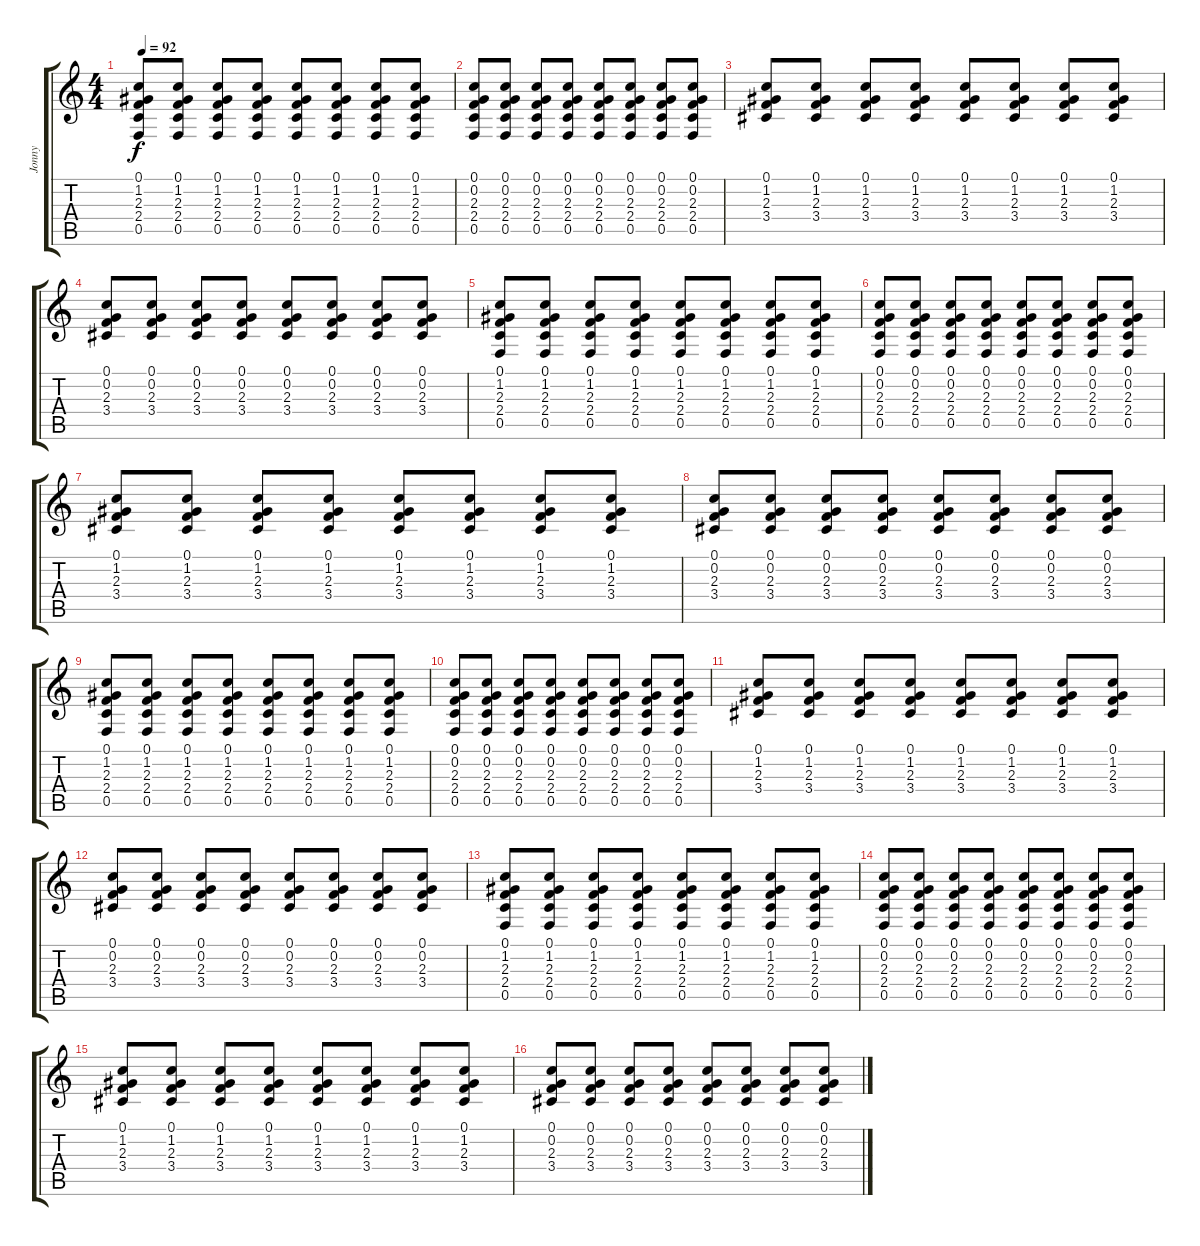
\track ("Jonny" "Jonny") {instrument acousticguitarsteel}
\staff {score tabs}
\tuning (C4 G3 Eb3 Bb2 F2 C2) {hide}
\ts (4 4)
\tempo 92
\clef g2
\ks c
(0.1 1.2 2.3 2.4 0.5).8{dy f instrument acousticguitarsteel} (0.1 1.2 2.3 2.4 0.5).8 (0.1 1.2 2.3 2.4 0.5).8 (0.1 1.2 2.3 2.4 0.5).8 (0.1 1.2 2.3 2.4 0.5).8 (0.1 1.2 2.3 2.4 0.5).8 (0.1 1.2 2.3 2.4 0.5).8 (0.1 1.2 2.3 2.4 0.5).8 |
(0.1 0.2 2.3 2.4 0.5).8 (0.1 0.2 2.3 2.4 0.5).8 (0.1 0.2 2.3 2.4 0.5).8 (0.1 0.2 2.3 2.4 0.5).8 (0.1 0.2 2.3 2.4 0.5).8 (0.1 0.2 2.3 2.4 0.5).8 (0.1 0.2 2.3 2.4 0.5).8 (0.1 0.2 2.3 2.4 0.5).8 |
(0.1 1.2 2.3 3.4).8 (0.1 1.2 2.3 3.4).8 (0.1 1.2 2.3 3.4).8 (0.1 1.2 2.3 3.4).8 (0.1 1.2 2.3 3.4).8 (0.1 1.2 2.3 3.4).8 (0.1 1.2 2.3 3.4).8 (0.1 1.2 2.3 3.4).8 |
(0.1 0.2 2.3 3.4).8 (0.1 0.2 2.3 3.4).8 (0.1 0.2 2.3 3.4).8 (0.1 0.2 2.3 3.4).8 (0.1 0.2 2.3 3.4).8 (0.1 0.2 2.3 3.4).8 (0.1 0.2 2.3 3.4).8 (0.1 0.2 2.3 3.4).8 |
(0.1 1.2 2.3 2.4 0.5).8 (0.1 1.2 2.3 2.4 0.5).8 (0.1 1.2 2.3 2.4 0.5).8 (0.1 1.2 2.3 2.4 0.5).8 (0.1 1.2 2.3 2.4 0.5).8 (0.1 1.2 2.3 2.4 0.5).8 (0.1 1.2 2.3 2.4 0.5).8 (0.1 1.2 2.3 2.4 0.5).8 |
(0.1 0.2 2.3 2.4 0.5).8 (0.1 0.2 2.3 2.4 0.5).8 (0.1 0.2 2.3 2.4 0.5).8 (0.1 0.2 2.3 2.4 0.5).8 (0.1 0.2 2.3 2.4 0.5).8 (0.1 0.2 2.3 2.4 0.5).8 (0.1 0.2 2.3 2.4 0.5).8 (0.1 0.2 2.3 2.4 0.5).8 |
(0.1 1.2 2.3 3.4).8 (0.1 1.2 2.3 3.4).8 (0.1 1.2 2.3 3.4).8 (0.1 1.2 2.3 3.4).8 (0.1 1.2 2.3 3.4).8 (0.1 1.2 2.3 3.4).8 (0.1 1.2 2.3 3.4).8 (0.1 1.2 2.3 3.4).8 |
(0.1 0.2 2.3 3.4).8 (0.1 0.2 2.3 3.4).8 (0.1 0.2 2.3 3.4).8 (0.1 0.2 2.3 3.4).8 (0.1 0.2 2.3 3.4).8 (0.1 0.2 2.3 3.4).8 (0.1 0.2 2.3 3.4).8 (0.1 0.2 2.3 3.4).8 |
(0.1 1.2 2.3 2.4 0.5).8{instrument overdrivenguitar} (0.1 1.2 2.3 2.4 0.5).8 (0.1 1.2 2.3 2.4 0.5).8 (0.1 1.2 2.3 2.4 0.5).8 (0.1 1.2 2.3 2.4 0.5).8 (0.1 1.2 2.3 2.4 0.5).8 (0.1 1.2 2.3 2.4 0.5).8 (0.1 1.2 2.3 2.4 0.5).8 |
(0.1 0.2 2.3 2.4 0.5).8 (0.1 0.2 2.3 2.4 0.5).8 (0.1 0.2 2.3 2.4 0.5).8 (0.1 0.2 2.3 2.4 0.5).8 (0.1 0.2 2.3 2.4 0.5).8 (0.1 0.2 2.3 2.4 0.5).8 (0.1 0.2 2.3 2.4 0.5).8 (0.1 0.2 2.3 2.4 0.5).8 |
(0.1 1.2 2.3 3.4).8 (0.1 1.2 2.3 3.4).8 (0.1 1.2 2.3 3.4).8 (0.1 1.2 2.3 3.4).8 (0.1 1.2 2.3 3.4).8 (0.1 1.2 2.3 3.4).8 (0.1 1.2 2.3 3.4).8 (0.1 1.2 2.3 3.4).8 |
(0.1 0.2 2.3 3.4).8 (0.1 0.2 2.3 3.4).8 (0.1 0.2 2.3 3.4).8 (0.1 0.2 2.3 3.4).8 (0.1 0.2 2.3 3.4).8 (0.1 0.2 2.3 3.4).8 (0.1 0.2 2.3 3.4).8 (0.1 0.2 2.3 3.4).8 |
(0.1 1.2 2.3 2.4 0.5).8 (0.1 1.2 2.3 2.4 0.5).8 (0.1 1.2 2.3 2.4 0.5).8 (0.1 1.2 2.3 2.4 0.5).8 (0.1 1.2 2.3 2.4 0.5).8 (0.1 1.2 2.3 2.4 0.5).8 (0.1 1.2 2.3 2.4 0.5).8 (0.1 1.2 2.3 2.4 0.5).8 |
(0.1 0.2 2.3 2.4 0.5).8 (0.1 0.2 2.3 2.4 0.5).8 (0.1 0.2 2.3 2.4 0.5).8 (0.1 0.2 2.3 2.4 0.5).8 (0.1 0.2 2.3 2.4 0.5).8 (0.1 0.2 2.3 2.4 0.5).8 (0.1 0.2 2.3 2.4 0.5).8 (0.1 0.2 2.3 2.4 0.5).8 |
(0.1 1.2 2.3 3.4).8 (0.1 1.2 2.3 3.4).8 (0.1 1.2 2.3 3.4).8 (0.1 1.2 2.3 3.4).8 (0.1 1.2 2.3 3.4).8 (0.1 1.2 2.3 3.4).8 (0.1 1.2 2.3 3.4).8 (0.1 1.2 2.3 3.4).8 |
(0.1 0.2 2.3 3.4).8 (0.1 0.2 2.3 3.4).8 (0.1 0.2 2.3 3.4).8 (0.1 0.2 2.3 3.4).8 (0.1 0.2 2.3 3.4).8 (0.1 0.2 2.3 3.4).8 (0.1 0.2 2.3 3.4).8 (0.1 0.2 2.3 3.4).8
